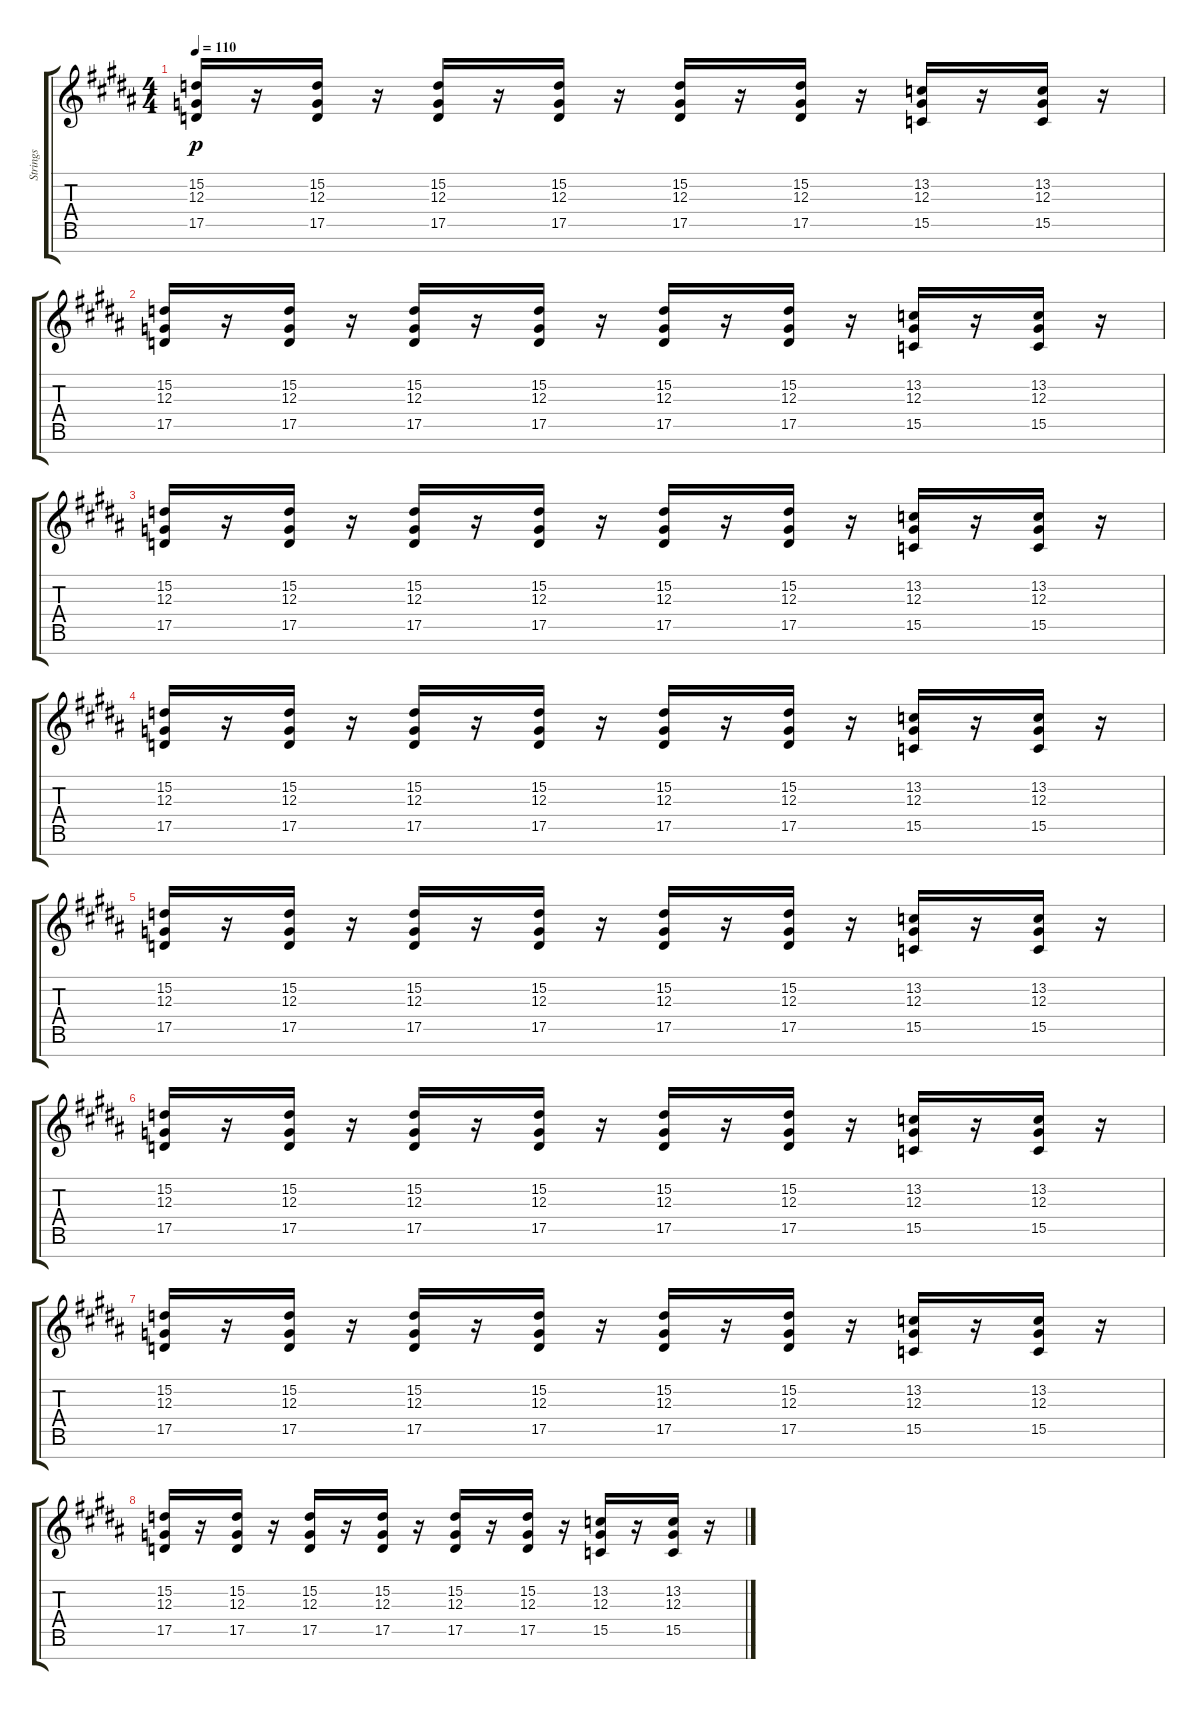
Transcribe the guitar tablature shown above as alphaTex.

\track ("Strings" "Strings") {instrument stringensemble1}
\staff {score tabs}
\tuning (E4 B3 G3 D3 A2 E2 B1) {hide}
\ts (4 4)
\tempo 110
\clef g2
\ks b
(15.2 12.3 17.5).16{dy p} r.16 (15.2 12.3 17.5).16 r.16 (15.2 12.3 17.5).16 r.16 (15.2 12.3 17.5).16 r.16 (15.2 12.3 17.5).16 r.16 (15.2 12.3 17.5).16 r.16 (13.2 12.3 15.5).16 r.16 (13.2 12.3 15.5).16 r.16 |
(15.2 12.3 17.5).16 r.16 (15.2 12.3 17.5).16 r.16 (15.2 12.3 17.5).16 r.16 (15.2 12.3 17.5).16 r.16 (15.2 12.3 17.5).16 r.16 (15.2 12.3 17.5).16 r.16 (13.2 12.3 15.5).16 r.16 (13.2 12.3 15.5).16 r.16 |
(15.2 12.3 17.5).16 r.16 (15.2 12.3 17.5).16 r.16 (15.2 12.3 17.5).16 r.16 (15.2 12.3 17.5).16 r.16 (15.2 12.3 17.5).16 r.16 (15.2 12.3 17.5).16 r.16 (13.2 12.3 15.5).16 r.16 (13.2 12.3 15.5).16 r.16 |
(15.2 12.3 17.5).16 r.16 (15.2 12.3 17.5).16 r.16 (15.2 12.3 17.5).16 r.16 (15.2 12.3 17.5).16 r.16 (15.2 12.3 17.5).16 r.16 (15.2 12.3 17.5).16 r.16 (13.2 12.3 15.5).16 r.16 (13.2 12.3 15.5).16 r.16 |
(15.2 12.3 17.5).16 r.16 (15.2 12.3 17.5).16 r.16 (15.2 12.3 17.5).16 r.16 (15.2 12.3 17.5).16 r.16 (15.2 12.3 17.5).16 r.16 (15.2 12.3 17.5).16 r.16 (13.2 12.3 15.5).16 r.16 (13.2 12.3 15.5).16 r.16 |
(15.2 12.3 17.5).16 r.16 (15.2 12.3 17.5).16 r.16 (15.2 12.3 17.5).16 r.16 (15.2 12.3 17.5).16 r.16 (15.2 12.3 17.5).16 r.16 (15.2 12.3 17.5).16 r.16 (13.2 12.3 15.5).16 r.16 (13.2 12.3 15.5).16 r.16 |
(15.2 12.3 17.5).16 r.16 (15.2 12.3 17.5).16 r.16 (15.2 12.3 17.5).16 r.16 (15.2 12.3 17.5).16 r.16 (15.2 12.3 17.5).16 r.16 (15.2 12.3 17.5).16 r.16 (13.2 12.3 15.5).16 r.16 (13.2 12.3 15.5).16 r.16 |
(15.2 12.3 17.5).16 r.16 (15.2 12.3 17.5).16 r.16 (15.2 12.3 17.5).16 r.16 (15.2 12.3 17.5).16 r.16 (15.2 12.3 17.5).16 r.16 (15.2 12.3 17.5).16 r.16 (13.2 12.3 15.5).16 r.16 (13.2 12.3 15.5).16 r.16
